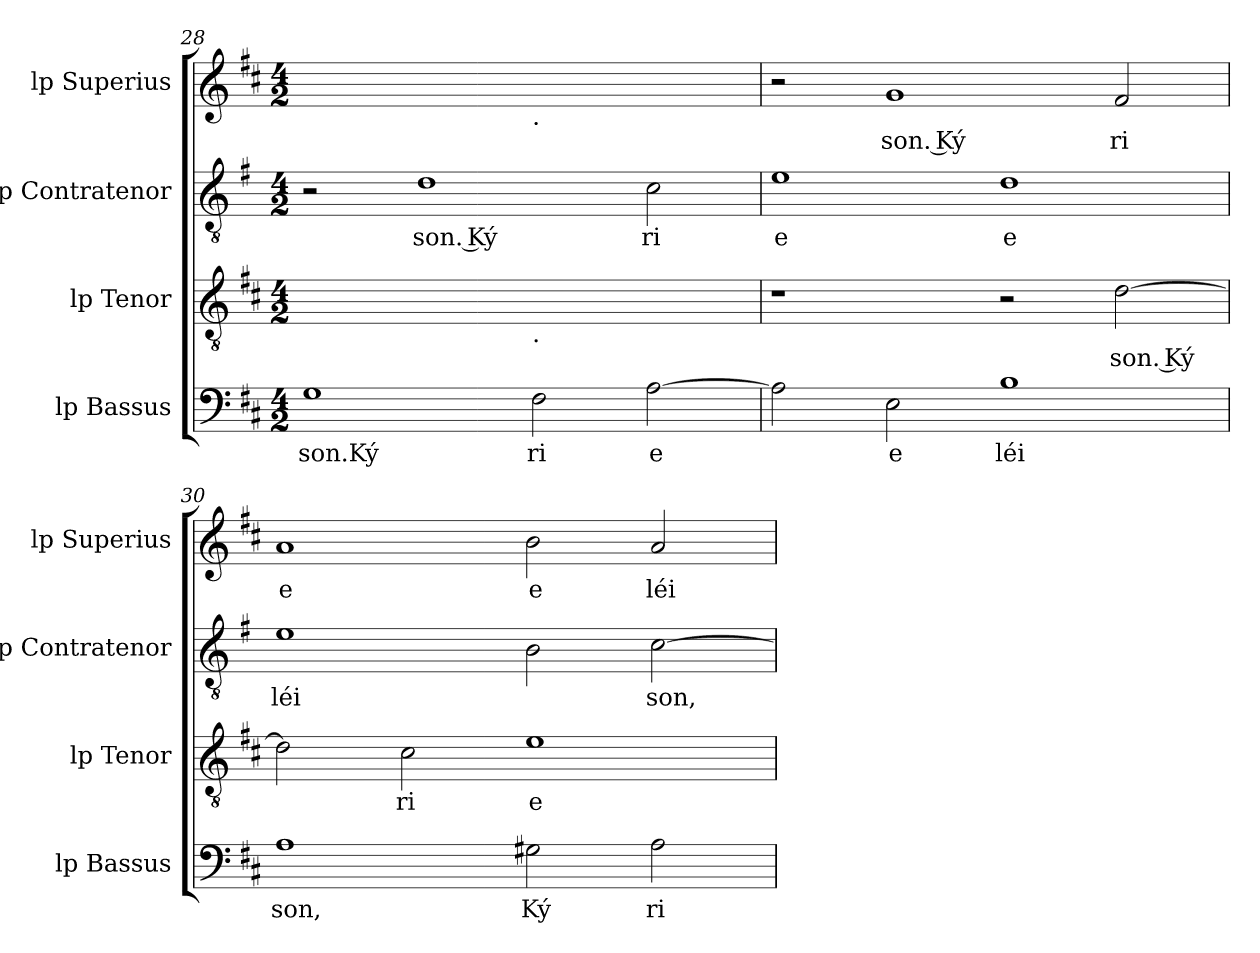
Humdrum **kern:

**kern	**text	**kern	**text	**kern	**text	**kern	**text
*part4	*part4	*part3	*part3	*part2	*part2	*part1	*part1
*staff4	*staff4	*staff3	*staff3	*staff2	*staff2	*staff1	*staff1
*I"lp Bassus	*	*I"lp Tenor	*	*I"lp Contratenor	*	*I"lp Superius	*
*I'lp Bassus	*	*I'lp Tenor	*	*I'lp Contratenor	*	*I'lp Superius	*
*clefF4	*	*clefGv2	*	*clefGv2	*	*clefG2	*
*k[f#c#]	*	*k[f#c#]	*	*k[f#]	*	*k[f#c#]	*
*D:	*	*D:	*	*G:	*	*D:	*
*M4/2	*	*M4/2	*	*M4/2	*	*M4/2	*
=28	=28	=28	=28	=28	=28	=28	=28
!	!LO:LY:b:rj	!	!	!	!	!	!
1G	son.Ký	1ryy	.	2r	.	1ryy	.
!	!	!	!	!	!LO:LY:b:rj	!	!
.	.	.	.	1d	son. Ký	.	.
!	!	!	!	!	!	!LO:TX:b:t=.	!
!	!	!LO:TX:b:t=.	!	!	!	!	!
!	!LO:LY:b:cj	!	!	!	!	!	!
2F#\	ri	1ryy	.	.	.	1ryy	.
!	!LO:LY:b:cj	!	!	!	!LO:LY:b:cj	!	!
[>2A\	e	.	.	2c\	ri	.	.
=29	=29	=29	=29	=29	=29	=29	=29
!	!	!	!	!	!LO:LY:b:cj	!	!
2A\]	.	1r	.	1e	e	2r	.
!	!LO:LY:b:cj	!	!	!	!	!	!LO:LY:b:rj
2E\	e	.	.	.	.	1g	son. Ký
!	!LO:LY:b:cj	!	!	!	!LO:LY:b:cj	!	!
1B	léi	2r	.	1d	e	.	.
!	!	!	!LO:LY:b:rj	!	!	!	!LO:LY:b:cj
.	.	[>2d\	son. Ký	.	.	2f#/	ri
=30	=30	=30	=30	=30	=30	=30	=30
!	!LO:LY:b:cj	!	!	!	!LO:LY:b:cj	!	!LO:LY:b:cj
1A	son,	2d\]	.	1e	léi	1a	e
!	!	!	!LO:LY:b:cj	!	!	!	!
.	.	2c#\	ri	.	.	.	.
!	!LO:LY:b:rj	!	!LO:LY:b:cj	!	!	!	!LO:LY:b:cj
2G#X\	Ký	1e	e	2B\	.	2b\	e
!	!LO:LY:b:cj	!	!	!	!LO:LY:b:cj	!	!LO:LY:b:cj
2A\	ri	.	.	[>2c\	son,	2a/	léi
=	=	=	=	=	=	=	=
*-	*-	*-	*-	*-	*-	*-	*-
